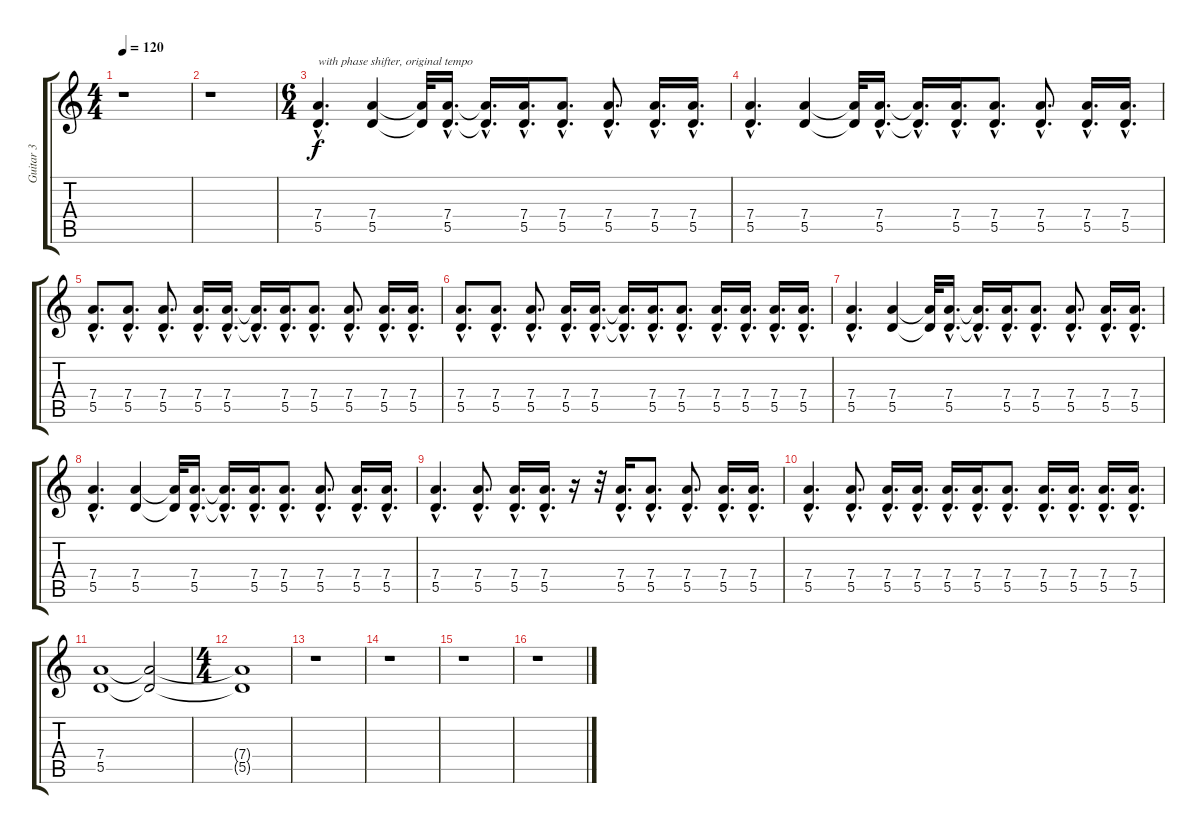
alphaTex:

\track ("Guitar 3" "Guitar 3") {instrument overdrivenguitar}
\staff {score tabs}
\tuning (E4 B3 G3 D3 A2 E2) {hide}
\ts (4 4)
\tempo 120
\clef g2
\ks c
r.1{dy f} |
r.1 |
\ts (6 4)
(7.4{hac} 5.5{hac}).4{d txt "with phase shifter, original tempo"} (7.4 5.5).4 (7.4{t} 5.5{t}).32 (7.4{hac} 5.5{hac}).16{d} (7.4{hac t} 5.5{hac t}).16{d} (7.4{hac} 5.5{hac}).16{d} (7.4{hac} 5.5{hac}).8{d} (7.4{hac} 5.5{hac}).8{d} (7.4{hac} 5.5{hac}).16{d} (7.4{hac} 5.5{hac}).16{d} |
(7.4{hac} 5.5{hac}).4{d} (7.4 5.5).4 (7.4{t} 5.5{t}).32 (7.4{hac} 5.5{hac}).16{d} (7.4{hac t} 5.5{hac t}).16{d} (7.4{hac} 5.5{hac}).16{d} (7.4{hac} 5.5{hac}).8{d} (7.4{hac} 5.5{hac}).8{d} (7.4{hac} 5.5{hac}).16{d} (7.4{hac} 5.5{hac}).16{d} |
(7.4{hac} 5.5{hac}).8{d} (7.4{hac} 5.5{hac}).8{d} (7.4{hac} 5.5{hac}).8{d} (7.4{hac} 5.5{hac}).16{d} (7.4{hac} 5.5{hac}).16{d} (7.4{hac t} 5.5{hac t}).16{d} (7.4{hac} 5.5{hac}).16{d} (7.4{hac} 5.5{hac}).8{d} (7.4{hac} 5.5{hac}).8{d} (7.4{hac} 5.5{hac}).16{d} (7.4{hac} 5.5{hac}).16{d} |
(7.4{hac} 5.5{hac}).8{d} (7.4{hac} 5.5{hac}).8{d} (7.4{hac} 5.5{hac}).8{d} (7.4{hac} 5.5{hac}).16{d} (7.4{hac} 5.5{hac}).16{d} (7.4{hac t} 5.5{hac t}).16{d} (7.4{hac} 5.5{hac}).16{d} (7.4{hac} 5.5{hac}).8{d} (7.4{hac} 5.5{hac}).16{d} (7.4{hac} 5.5{hac}).16{d} (7.4{hac} 5.5{hac}).16{d} (7.4{hac} 5.5{hac}).16{d} |
(7.4{hac} 5.5{hac}).4{d} (7.4 5.5).4 (7.4{t} 5.5{t}).32 (7.4{hac} 5.5{hac}).16{d} (7.4{hac t} 5.5{hac t}).16{d} (7.4{hac} 5.5{hac}).16{d} (7.4{hac} 5.5{hac}).8{d} (7.4{hac} 5.5{hac}).8{d} (7.4{hac} 5.5{hac}).16{d} (7.4{hac} 5.5{hac}).16{d} |
(7.4{hac} 5.5{hac}).4{d} (7.4 5.5).4 (7.4{t} 5.5{t}).32 (7.4{hac} 5.5{hac}).16{d} (7.4{hac t} 5.5{hac t}).16{d} (7.4{hac} 5.5{hac}).16{d} (7.4{hac} 5.5{hac}).8{d} (7.4{hac} 5.5{hac}).8{d} (7.4{hac} 5.5{hac}).16{d} (7.4{hac} 5.5{hac}).16{d} |
(7.4{hac} 5.5{hac}).4{d} (7.4{hac} 5.5{hac}).8{d} (7.4{hac} 5.5{hac}).16{d} (7.4{hac} 5.5{hac}).16{d} r.16 r.32 (7.4{hac} 5.5{hac}).16{d} (7.4{hac} 5.5{hac}).8{d} (7.4{hac} 5.5{hac}).8{d} (7.4{hac} 5.5{hac}).16{d} (7.4{hac} 5.5{hac}).16{d} |
(7.4{hac} 5.5{hac}).4{d} (7.4{hac} 5.5{hac}).8{d} (7.4{hac} 5.5{hac}).16{d} (7.4{hac} 5.5{hac}).16{d} (7.4{hac} 5.5{hac}).16{d} (7.4{hac} 5.5{hac}).16{d} (7.4{hac} 5.5{hac}).8{d} (7.4{hac} 5.5{hac}).16{d} (7.4{hac} 5.5{hac}).16{d} (7.4{hac} 5.5{hac}).16{d} (7.4{hac} 5.5{hac}).16{d} |
(7.4 5.5).1 (7.4{t} 5.5{t}).2 |
\ts (4 4)
(7.4{t} 5.5{t}).1 |
r.1 |
r.1 |
r.1 |
r.1
